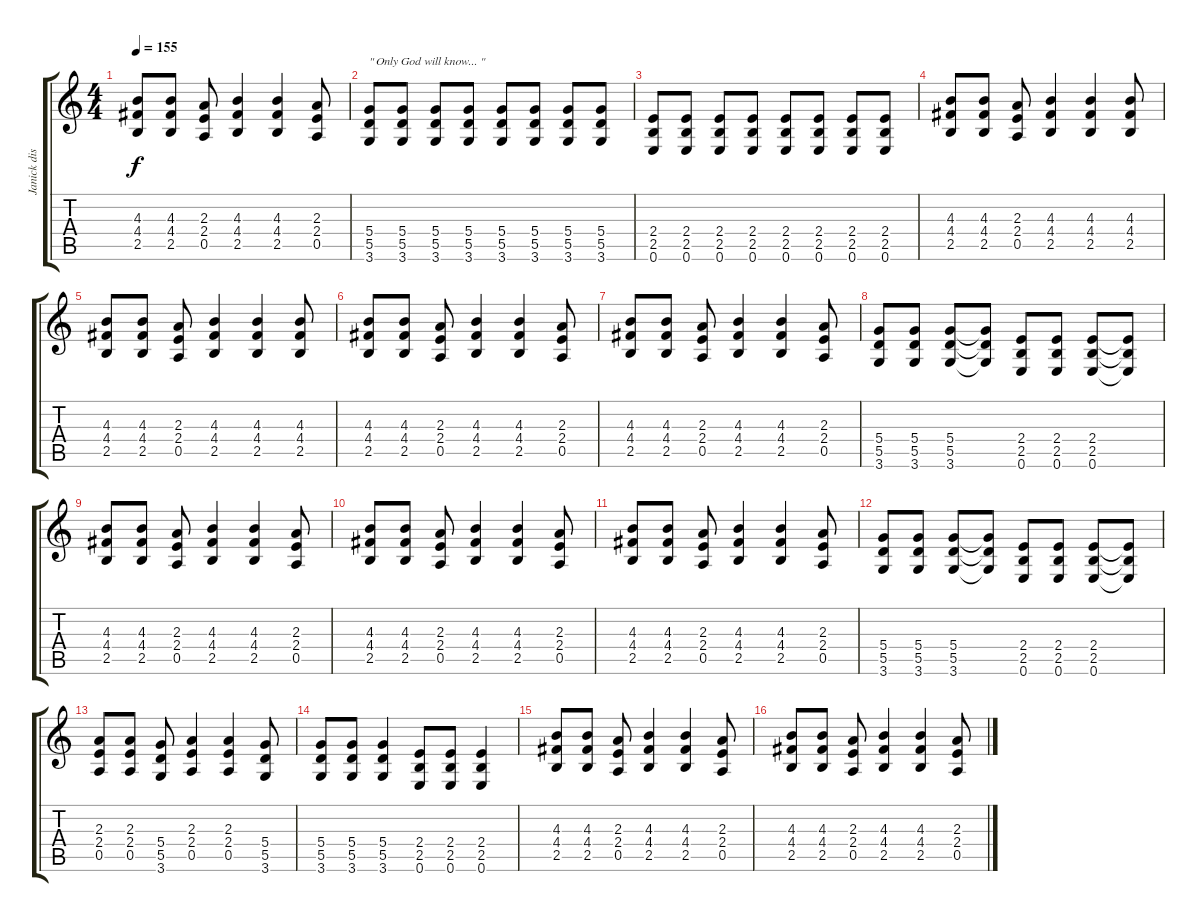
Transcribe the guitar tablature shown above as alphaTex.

\track ("Janick distortion" "Janick dis") {instrument distortionguitar}
\staff {score tabs}
\tuning (E4 B3 G3 D3 A2 E2) {hide}
\ts (4 4)
\tempo 155
\clef g2
\ks c
(4.3 4.4 2.5).8{dy f} (4.3 4.4 2.5).8 (2.3 2.4 0.5).8 (4.3 4.4 2.5).4 (4.3 4.4 2.5).4 (2.3 2.4 0.5).8 |
(5.4 5.5 3.6).8{txt "\" Only God will know... \""} (5.4 5.5 3.6).8 (5.4 5.5 3.6).8 (5.4 5.5 3.6).8 (5.4 5.5 3.6).8 (5.4 5.5 3.6).8 (5.4 5.5 3.6).8 (5.4 5.5 3.6).8 |
(2.4 2.5 0.6).8 (2.4 2.5 0.6).8 (2.4 2.5 0.6).8 (2.4 2.5 0.6).8 (2.4 2.5 0.6).8 (2.4 2.5 0.6).8 (2.4 2.5 0.6).8 (2.4 2.5 0.6).8 |
(4.3 4.4 2.5).8 (4.3 4.4 2.5).8 (2.3 2.4 0.5).8 (4.3 4.4 2.5).4 (4.3 4.4 2.5).4 (4.3 4.4 2.5).8 |
(4.3 4.4 2.5).8 (4.3 4.4 2.5).8 (2.3 2.4 0.5).8 (4.3 4.4 2.5).4 (4.3 4.4 2.5).4 (4.3 4.4 2.5).8 |
(4.3 4.4 2.5).8 (4.3 4.4 2.5).8 (2.3 2.4 0.5).8 (4.3 4.4 2.5).4 (4.3 4.4 2.5).4 (2.3 2.4 0.5).8 |
(4.3 4.4 2.5).8 (4.3 4.4 2.5).8 (2.3 2.4 0.5).8 (4.3 4.4 2.5).4 (4.3 4.4 2.5).4 (2.3 2.4 0.5).8 |
(5.4 5.5 3.6).8 (5.4 5.5 3.6).8 (5.4 5.5 3.6).8 (5.4{t} 5.5{t} 3.6{t}).8 (2.4 2.5 0.6).8 (2.4 2.5 0.6).8 (2.4 2.5 0.6).8 (2.4{t} 2.5{t} 0.6{t}).8 |
(4.3 4.4 2.5).8 (4.3 4.4 2.5).8 (2.3 2.4 0.5).8 (4.3 4.4 2.5).4 (4.3 4.4 2.5).4 (2.3 2.4 0.5).8 |
(4.3 4.4 2.5).8 (4.3 4.4 2.5).8 (2.3 2.4 0.5).8 (4.3 4.4 2.5).4 (4.3 4.4 2.5).4 (2.3 2.4 0.5).8 |
(4.3 4.4 2.5).8 (4.3 4.4 2.5).8 (2.3 2.4 0.5).8 (4.3 4.4 2.5).4 (4.3 4.4 2.5).4 (2.3 2.4 0.5).8 |
(5.4 5.5 3.6).8 (5.4 5.5 3.6).8 (5.4 5.5 3.6).8 (5.4{t} 5.5{t} 3.6{t}).8 (2.4 2.5 0.6).8 (2.4 2.5 0.6).8 (2.4 2.5 0.6).8 (2.4{t} 2.5{t} 0.6{t}).8 |
(2.3 2.4 0.5).8 (2.3 2.4 0.5).8 (5.4 5.5 3.6).8 (2.3 2.4 0.5).4 (2.3 2.4 0.5).4 (5.4 5.5 3.6).8 |
(5.4 5.5 3.6).8 (5.4 5.5 3.6).8 (5.4 5.5 3.6).4 (2.4 2.5 0.6).8 (2.4 2.5 0.6).8 (2.4 2.5 0.6).4 |
(4.3 4.4 2.5).8 (4.3 4.4 2.5).8 (2.3 2.4 0.5).8 (4.3 4.4 2.5).4 (4.3 4.4 2.5).4 (2.3 2.4 0.5).8 |
(4.3 4.4 2.5).8 (4.3 4.4 2.5).8 (2.3 2.4 0.5).8 (4.3 4.4 2.5).4 (4.3 4.4 2.5).4 (2.3 2.4 0.5).8
